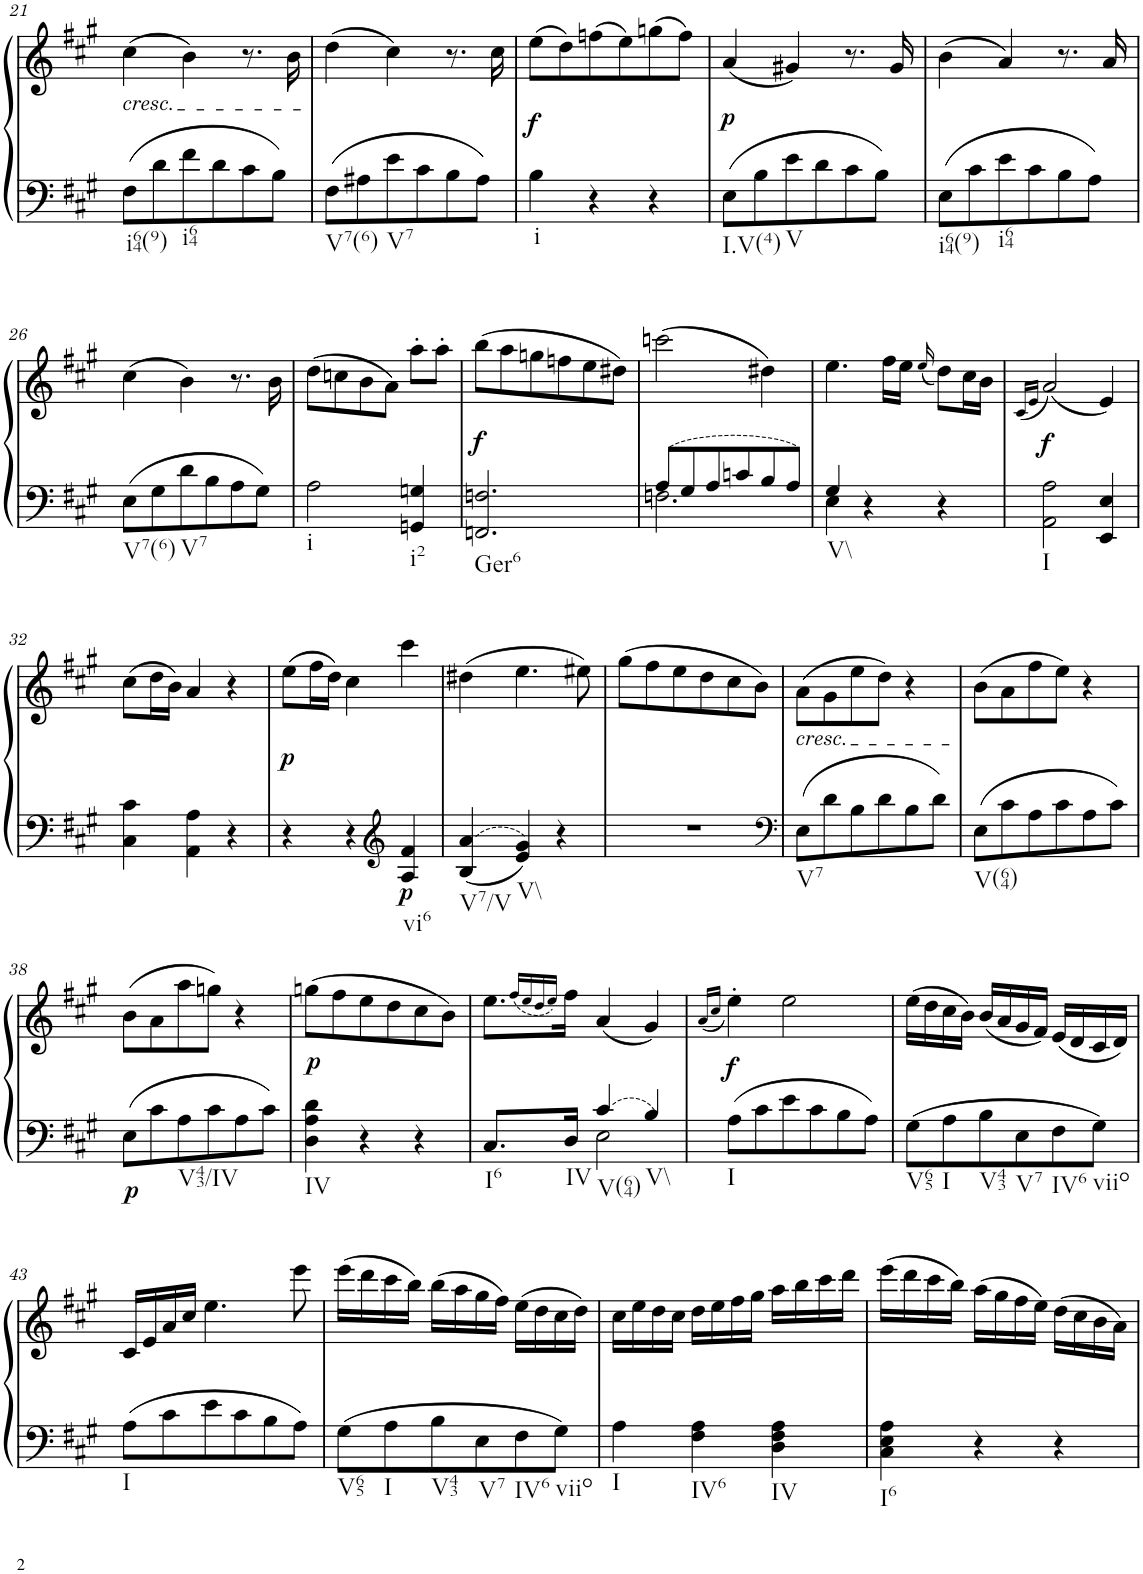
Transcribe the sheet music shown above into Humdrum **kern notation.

**kern	**kern	**dynam
*part1	*part1	*part1
*staff2	*staff1	*staff1/2
*I"Piano, Piano right	*	*
*I'Pno.	*	*
!!LO:PB:g=z
*clefF4	*clefG2	*
*k[f#c#g#]	*k[f#c#g#]	*
*M3/4	*M3/4	*
=21	=21	=21
!	!LO:TX:b:i:t=cresc.	!
!LO:TX:b:t=i64(9)	!	!
8F#\L	(4cc#\	.
8d\	.	.
!LO:TX:b:t=i64	!	!
8f#\	4b\)	.
8d\	.	.
8c#\	8.r	.
8B\J	.	.
.	16b\	.
=22	=22	=22
!LO:TX:b:t=V7(6)	!	!
8F#\L	(4dd\	.
8A#X\	.	.
!LO:TX:b:t=V7	!	!
8e\	4cc#\)	.
8c#\	.	.
8B\	8.r	.
8A#\J	.	.
.	16cc#\	.
=23	=23	=23
!LO:TX:b:t=i	!	!
!	!	!LO:DY:b
4B\	(8ee\L	f
.	8dd\)	.
4r	(8ffn\	.
.	8ee\)	.
4r	(8ggn\	.
.	8ff\J)	.
=24	=24	=24
!LO:TX:b:t=I.V(4)	!	!
!	!	!LO:DY:b
8E\L	(4a/	p
8B\	.	.
!LO:TX:b:t=V	!	!
8e\	4g#X/)	.
8d\	.	.
8c#\	8.r	.
8B\J	.	.
.	16g#/	.
=25	=25	=25
!LO:TX:b:t=i64(9)	!	!
8E\L	(4b\	.
8c#\	.	.
!LO:TX:b:t=i64	!	!
8e\	4a/)	.
8c#\	.	.
8B\	8.r	.
8A\J	.	.
.	16a/	.
!!LO:LB:g=z
=26	=26	=26
!LO:TX:b:t=V7(6)	!	!
8E\L	(4cc#\	.
8G#\	.	.
!LO:TX:b:t=V7	!	!
8d\	4b\)	.
8B\	.	.
8A\	8.r	.
8G#\J	.	.
.	16b\	.
=27	=27	=27
!LO:TX:b:t=i	!	!
2A\	(8dd\L	.
.	8ccn\	.
.	8b\	.
.	8a\J)	.
!LO:TX:b:t=i2	!	!
4GGn/ 4Gn/	8aa'\L	.
.	8aa'\J	.
=28	=28	=28
!LO:TX:b:t=Ger6	!	!
!	!	!LO:DY:b
2.FFn/ 2.Fn/	(8bb\L	f
.	8aa\	.
.	8ggn\	.
.	8ffn\	.
.	8ee\	.
.	8dd#X\J)	.
=29	=29	=29
*^	*	*
8A/L	2.Fn\	(2cccn\	.
8G#/	.	.	.
8A/	.	.	.
8cn/	.	.	.
8B/	.	4dd#X\)	.
8A/J	.	.	.
=30	=30	=30	=30
!LO:TX:b:t=V\\	!	!	!
4G#/	4E\	4.ee\	.
4r	2ryy	.	.
.	.	16ff#\LL	.
.	.	16ee\JJ	.
.	.	(16qee/	.
4r	.	8dd\L)	.
.	.	16cc#\L	.
.	.	16b\JJ	.
*v	*v	*	*
=31	=31	=31
.	(16qc#/LL	.
.	16qe/JJ	.
!LO:TX:b:t=I	!	!
!	!	!LO:DY:b
2AA\ 2A\	(2a/)	f
4EE/ 4E/	4e/)	.
!!LO:LB:g=z
=32	=32	=32
4C#\ 4c#\	(8cc#\L	.
.	16dd\L	.
.	16b\JJ)	.
4AA\ 4A\	4a/	.
4r	4r	.
=33	=33	=33
!	!	!LO:DY:b
4r	(8ee\L	p
.	16ff#\L	.
.	16dd\JJ)	.
4r	4cc#\	.
*clefG2	*	*
!LO:TX:b:t=vi6	!	!
!	!	!LO:DY:b=2
4A/ 4f#/	4ccc#\	p
=34	=34	=34
!LO:TX:b:t=V7/V	!	!
4B/ 4a/	(4dd#X\	.
!LO:TX:b:t=V\\	!	!
4e/ 4g#/	4.ee\	.
4r	.	.
.	8ee#X\)	.
=35	=35	=35
2.r	(8gg#\L	.
.	8ff#\	.
.	8ee\	.
.	8dd\	.
.	8cc#\	.
.	8b\J)	.
=36	=36	=36
*clefF4	*	*
!	!LO:TX:b:i:t=cresc.	!
!LO:TX:b:t=V7	!	!
8E\L	(8a\L	.
8d\	8g#\	.
8B\	8ee\	.
8d\	8dd\J)	.
8B\	4r	.
8d\J	.	.
=37	=37	=37
!LO:TX:b:t=V(64)	!	!
8E\L	(8b\L	.
8c#\	8a\	.
8A\	8ff#\	.
8c#\	8ee\J)	.
8A\	4r	.
8c#\J	.	.
!!LO:LB:g=z
=38	=38	=38
!	!	!LO:DY:b=2
8E\L	(8b\L	p
8c#\	8a\	.
!LO:TX:b:t=V43/IV	!	!
8A\	8aa\	.
8c#\	8ggn\J)	.
8A\	4r	.
8c#\J	.	.
=39	=39	=39
!LO:TX:b:t=IV	!	!
!	!	!LO:DY:b
4D\ 4A\ 4d\	(8ggn\L	p
.	8ff#\	.
4r	8ee\	.
.	8dd\	.
4r	8cc#\	.
.	8b\J)	.
=40	=40	=40
*^	*	*
!LO:TX:b:t=I6	!	!	!
8.C#/L	4ryy	8.ee\L	.
.	.	(16qff#/LL	.
.	.	16qee/	.
.	.	16qdd/	.
.	.	16qee/JJ)	.
!LO:TX:b:t=IV	!	!	!
16D/Jk	.	16ff#\Jk	.
!LO:TX:b:t=V(64)	!	!	!
4c#/	2E\	(4a/	.
!LO:TX:b:t=V\\	!	!	!
4B/	.	4g#/)	.
*v	*v	*	*
=41	=41	=41
.	(16qa/LL	.
.	16qcc#/JJ	.
!LO:TX:b:t=I	!	!
!	!	!LO:DY:b
8A\L	4ee'\)	f
8c#\	.	.
8e\	2ee\	.
8c#\	.	.
8B\	.	.
8A\J	.	.
=42	=42	=42
!LO:TX:b:t=V65	!	!
8G#\L	(16ee\LL	.
.	16dd\	.
!LO:TX:b:t=I	!	!
8A\	16cc#\	.
.	16b\JJ)	.
!LO:TX:b:t=V43	!	!
8B\	(16b/LL	.
.	16a/	.
!LO:TX:b:t=V7	!	!
8E\	16g#/	.
.	16f#/JJ)	.
!LO:TX:b:t=IV6	!	!
8F#\	(16e/LL	.
.	16d/	.
!LO:TX:b:t=viio	!	!
8G#\J	16c#/	.
.	16d/JJ)	.
!!LO:LB:g=z
=43	=43	=43
!LO:TX:b:t=I	!	!
8A\L	16c#/LL	.
.	16e/	.
8c#\	16a/	.
.	16cc#/JJ	.
8e\	4.ee\	.
8c#\	.	.
8B\	.	.
8A\J	8eee\	.
=44	=44	=44
!LO:TX:b:t=V65	!	!
8G#\L	(16eee\LL	.
.	16ddd\	.
!LO:TX:b:t=I	!	!
8A\	16ccc#\	.
.	16bb\JJ)	.
!LO:TX:b:t=V43	!	!
8B\	(16bb\LL	.
.	16aa\	.
!LO:TX:b:t=V7	!	!
8E\	16gg#\	.
.	16ff#\JJ)	.
!LO:TX:b:t=IV6	!	!
8F#\	(16ee\LL	.
.	16dd\	.
!LO:TX:b:t=viio	!	!
8G#\J	16cc#\	.
.	16dd\JJ)	.
=45	=45	=45
!LO:TX:b:t=I	!	!
4A\	16cc#\LL	.
.	16ee\	.
.	16dd\	.
.	16cc#\JJ	.
!LO:TX:b:t=IV6	!	!
4F#\ 4A\	16dd\LL	.
.	16ee\	.
.	16ff#\	.
.	16gg#\JJ	.
!LO:TX:b:t=IV	!	!
4D\ 4F#\ 4A\	16aa\LL	.
.	16bb\	.
.	16ccc#\	.
.	16ddd\JJ	.
=46	=46	=46
!LO:TX:b:t=I6	!	!
4C#\ 4E\ 4A\	(16eee\LL	.
.	16ddd\	.
.	16ccc#\	.
.	16bb\JJ)	.
4r	(16aa\LL	.
.	16gg#\	.
.	16ff#\	.
.	16ee\JJ)	.
4r	(16dd\LL	.
.	16cc#\	.
.	16b\	.
.	16a\JJ)	.
=	=	=
*-	*-	*-
